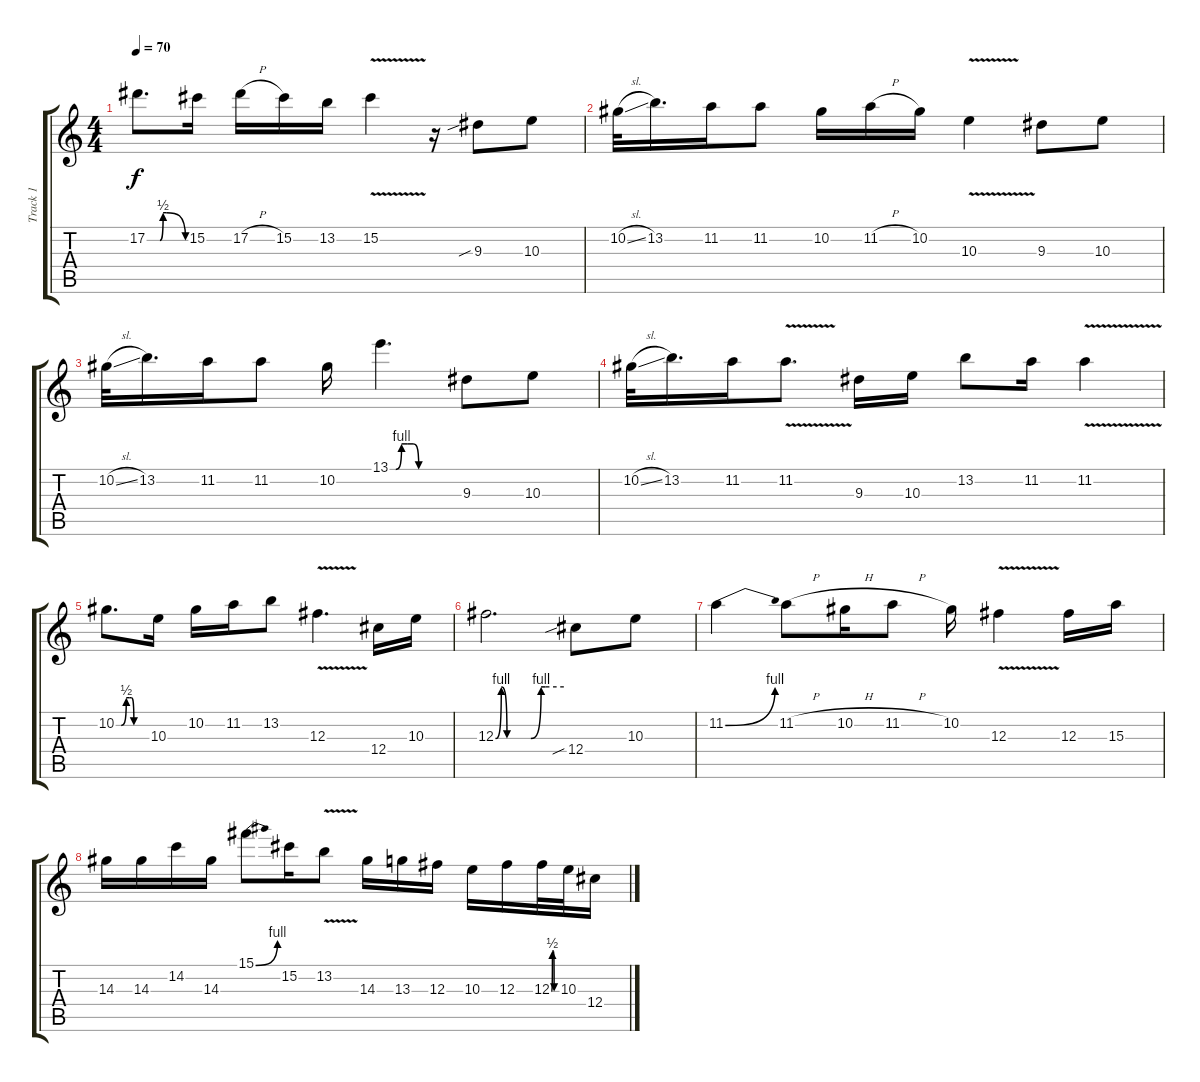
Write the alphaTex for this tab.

\track ("Track 1" "Track 1") {instrument overdrivenguitar}
\staff {score tabs}
\tuning (Eb4 Bb3 Gb3 Db3 Ab2 Eb2) {hide}
\ts (4 4)
\tempo 70
\clef g2
\ks c
17.2{be (custom 0 0 6 0 10 0 15 0 20 0 25 2 30 2 60 0)}.8{d dy f} 15.2.16 17.2{h}.16 15.2.16 13.2.16 15.2{v}.4 r.16 9.3{sib}.8 10.3.8 |
10.2{sl}.32 13.2.16{d} 11.2.16 11.2.8 10.2.16 11.2{h}.16 10.2.16 10.3{v}.4 9.3.8 10.3.8 |
10.2{sl}.32 13.2.16{d} 11.2.16 11.2.8 10.2.16 13.1{be (custom 0 0 5 0 10 4 15 4 20 4 25 0 30 0 46 0 60 0)}.4{d} 9.3.8 10.3.8 |
10.2{sl}.32 13.2.16{d} 11.2.16 11.2{v}.8{d} 9.3.16 10.3.16 13.2.8 11.2.16 11.2{v}.4 |
10.2{be (custom 0 0 10 0 20 2 26 2 30 2 35 0 60 0)}.8{d} 10.3.16 10.2.16 11.2.16 13.2.8 12.3{v}.4{d} 12.4.16 10.3.16 |
12.3{be (custom 0 0 5 4 10 0 15 0 20 0 31 0 40 4 44 4 60 4)}.2{d} 12.4{sib}.8 10.3.8 |
11.2{be (bend 0 0 60 4)}.4 11.2{h}.8 10.2{h}.16 11.2{h}.8 10.2.16 12.3{v}.4 12.3.16 15.3.16 |
14.3.16 14.3.16 14.2.16 14.3.16 15.1{be (bend 0 0 60 4)}.8 15.2.16 13.2{v}.8 14.3.16 13.3.16 12.3.16 10.3.16 12.3.16 12.3{be (custom 0 0 10 2 20 2 30 0 60 0)}.32 10.3.32 12.4.16
